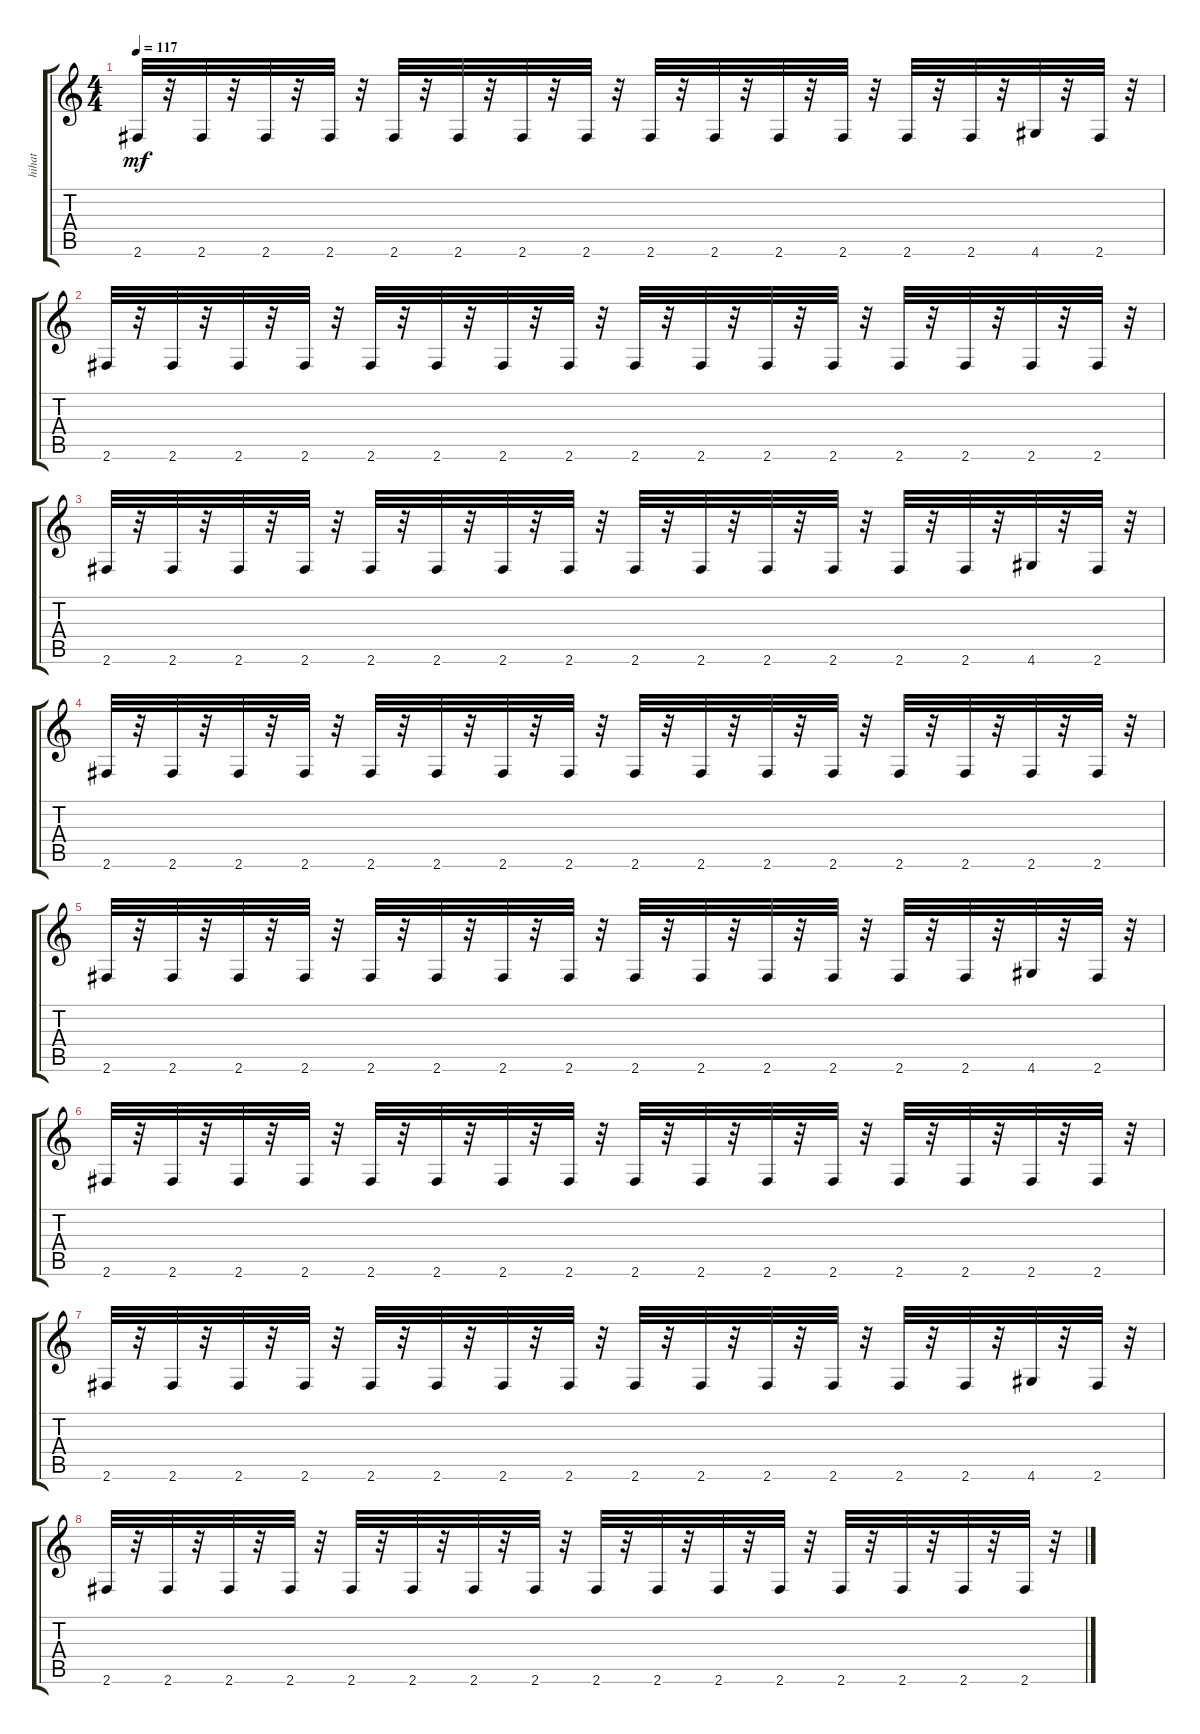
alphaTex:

\track ("hihat   " "hihat   ") {instrument electricguitarmuted}
\staff {score tabs}
\tuning (E4 B3 G3 D3 A2 E2) {hide}
\ts (4 4)
\tempo 117
\clef g2
\ks c
2.6.32{dy mf} r.32 2.6.32 r.32 2.6.32 r.32 2.6.32 r.32 2.6.32 r.32 2.6.32 r.32 2.6.32 r.32 2.6.32 r.32 2.6.32 r.32 2.6.32 r.32 2.6.32 r.32 2.6.32 r.32 2.6.32 r.32 2.6.32 r.32 4.6.32 r.32 2.6.32 r.32 |
2.6.32 r.32 2.6.32 r.32 2.6.32 r.32 2.6.32 r.32 2.6.32 r.32 2.6.32 r.32 2.6.32 r.32 2.6.32 r.32 2.6.32 r.32 2.6.32 r.32 2.6.32 r.32 2.6.32 r.32 2.6.32 r.32 2.6.32 r.32 2.6.32 r.32 2.6.32 r.32 |
2.6.32 r.32 2.6.32 r.32 2.6.32 r.32 2.6.32 r.32 2.6.32 r.32 2.6.32 r.32 2.6.32 r.32 2.6.32 r.32 2.6.32 r.32 2.6.32 r.32 2.6.32 r.32 2.6.32 r.32 2.6.32 r.32 2.6.32 r.32 4.6.32 r.32 2.6.32 r.32 |
2.6.32 r.32 2.6.32 r.32 2.6.32 r.32 2.6.32 r.32 2.6.32 r.32 2.6.32 r.32 2.6.32 r.32 2.6.32 r.32 2.6.32 r.32 2.6.32 r.32 2.6.32 r.32 2.6.32 r.32 2.6.32 r.32 2.6.32 r.32 2.6.32 r.32 2.6.32 r.32 |
2.6.32 r.32 2.6.32 r.32 2.6.32 r.32 2.6.32 r.32 2.6.32 r.32 2.6.32 r.32 2.6.32 r.32 2.6.32 r.32 2.6.32 r.32 2.6.32 r.32 2.6.32 r.32 2.6.32 r.32 2.6.32 r.32 2.6.32 r.32 4.6.32 r.32 2.6.32 r.32 |
2.6.32 r.32 2.6.32 r.32 2.6.32 r.32 2.6.32 r.32 2.6.32 r.32 2.6.32 r.32 2.6.32 r.32 2.6.32 r.32 2.6.32 r.32 2.6.32 r.32 2.6.32 r.32 2.6.32 r.32 2.6.32 r.32 2.6.32 r.32 2.6.32 r.32 2.6.32 r.32 |
2.6.32 r.32 2.6.32 r.32 2.6.32 r.32 2.6.32 r.32 2.6.32 r.32 2.6.32 r.32 2.6.32 r.32 2.6.32 r.32 2.6.32 r.32 2.6.32 r.32 2.6.32 r.32 2.6.32 r.32 2.6.32 r.32 2.6.32 r.32 4.6.32 r.32 2.6.32 r.32 |
2.6.32 r.32 2.6.32 r.32 2.6.32 r.32 2.6.32 r.32 2.6.32 r.32 2.6.32 r.32 2.6.32 r.32 2.6.32 r.32 2.6.32 r.32 2.6.32 r.32 2.6.32 r.32 2.6.32 r.32 2.6.32 r.32 2.6.32 r.32 2.6.32 r.32 2.6.32 r.32
